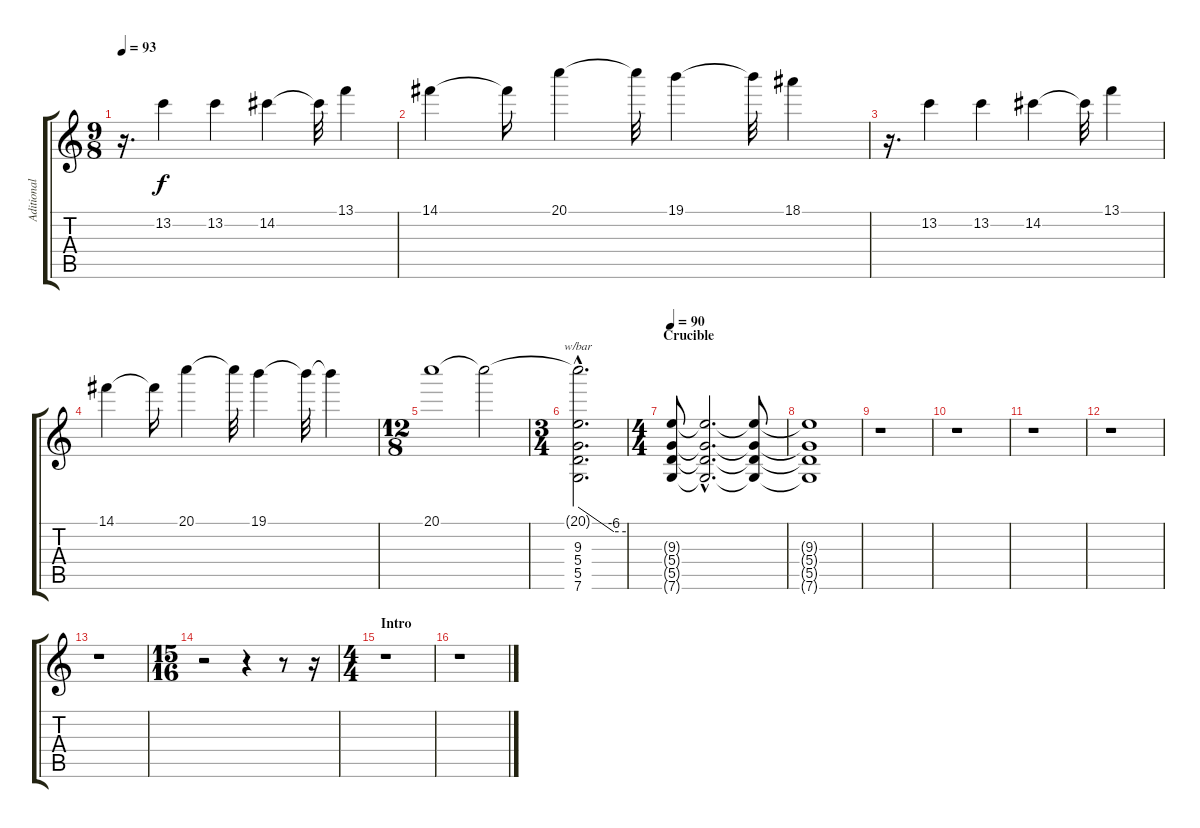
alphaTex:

\track ("Aditional Guitar" "Aditional ") {instrument distortionguitar}
\staff {score tabs}
\tuning (E4 B3 G3 D3 A2 C2) {hide}
\ts (9 8)
\tempo 93
\clef g2
\ks c
r.16{d dy f} 13.2.4 13.2.4 14.2.4 14.2{t}.32 13.1.4 |
14.1.4 14.1{t}.16 20.1.4 20.1{t}.32 19.1.4 19.1{t}.32 18.1.4 |
r.16{d} 13.2.4 13.2.4 14.2.4 14.2{t}.32 13.1.4 |
14.1.4 14.1{t}.16 20.1.4 20.1{t}.32 19.1.4 19.1{t}.32 19.1{t}.4 |
\ts (12 8)
20.1.1{volume 0} 20.1{t}.2 |
\ts (3 4)
(20.1{hac t} 9.3{hac} 5.4{hac} 5.5{hac} 7.6{hac}).2{d tbe (custom default 0 0 45 -24 60 -24) instrument reversecymbal} |
\ts (4 4)
\section ("" "Crucible")
\tempo 90
(9.3{t} 5.4{t} 5.5{t} 7.6{t}).8 (9.3{hac t} 5.4{hac t} 5.5{hac t} 7.6{hac t}).2{d volume 0} (9.3{t} 5.4{t} 5.5{t} 7.6{t}).8 |
(9.3{t} 5.4{t} 5.5{t} 7.6{t}).1 |
r.1 |
r.1 |
r.1 |
r.1 |
r.1 |
\ts (15 16)
r.2 r.4 r.8 r.16 |
\ts (4 4)
\section ("" "Intro")
r.1 |
r.1
